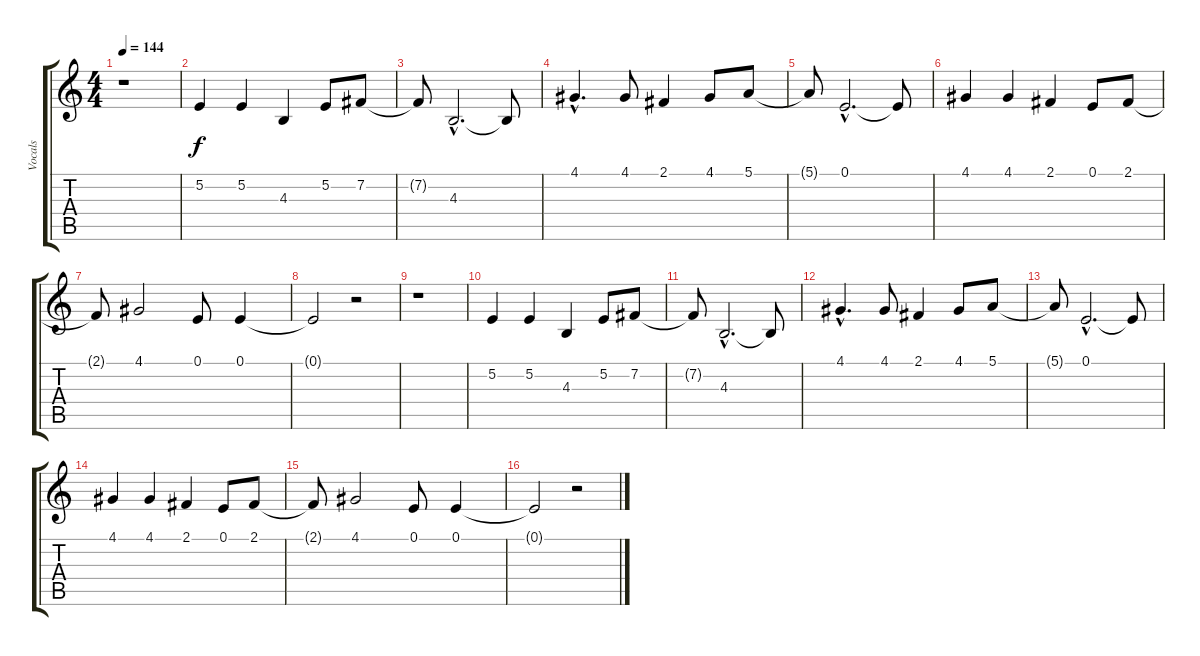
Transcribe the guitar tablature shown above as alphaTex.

\track ("Vocals" "Vocals") {instrument baritonesax}
\staff {score tabs}
\tuning (E4 B3 G3 D3 A2 E2) {hide}
\ts (4 4)
\tempo 144
\clef g2
\ks c
r.1{dy f} |
5.2.4 5.2.4 4.3.4 5.2.8 7.2.8 |
7.2{t}.8 4.3{hac}.2{d} 4.3{t}.8 |
4.1{hac}.4{d} 4.1.8 2.1.4 4.1.8 5.1.8 |
5.1{t}.8 0.1{hac}.2{d} 0.1{t}.8 |
4.1.4 4.1.4 2.1.4 0.1.8 2.1.8 |
2.1{t}.8 4.1.2 0.1.8 0.1.4 |
0.1{t}.2 r.2 |
r.1 |
5.2.4 5.2.4 4.3.4 5.2.8 7.2.8 |
7.2{t}.8 4.3{hac}.2{d} 4.3{t}.8 |
4.1{hac}.4{d} 4.1.8 2.1.4 4.1.8 5.1.8 |
5.1{t}.8 0.1{hac}.2{d} 0.1{t}.8 |
4.1.4 4.1.4 2.1.4 0.1.8 2.1.8 |
2.1{t}.8 4.1.2 0.1.8 0.1.4 |
0.1{t}.2 r.2
